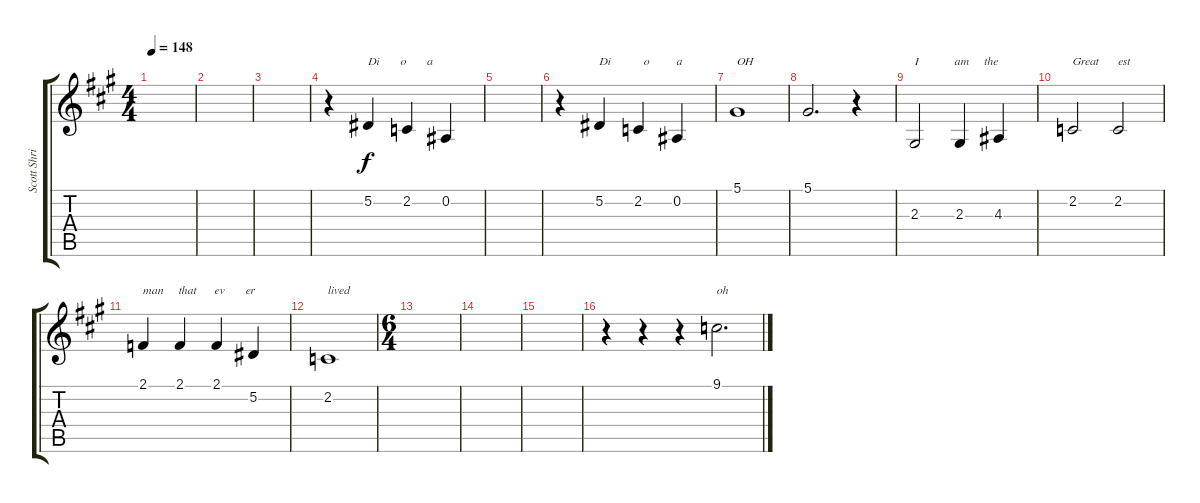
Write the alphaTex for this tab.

\track ("Scott Shriner" "Scott Shri") {instrument lead1square bank 1}
\staff {score tabs}
\tuning (Eb4 Bb3 Gb3 Db3 Ab2 Eb2) {hide}
\ts (4 4)
\tempo 148
\clef g2
\ks a
|
|
|
r.4 5.2.4{txt "Di       o       a"} 2.2.4 0.2.4 |
|
r.4 5.2.4{txt "Di           o         a"} 2.2.4 0.2.4 |
5.1.1{txt "OH"} |
5.1.2{d} r.4 |
2.3.2{txt "I            am     the"} 2.3.4 4.3.4 |
2.2.2{txt "Great"} 2.2.2{txt "est"} |
2.1.4{txt "man     that      ev       er "} 2.1.4 2.1.4 5.2.4 |
2.2.1{txt "lived"} |
\ts (6 4)
|
|
|
r.4 r.4 r.4 9.1.2{d txt "oh"}
